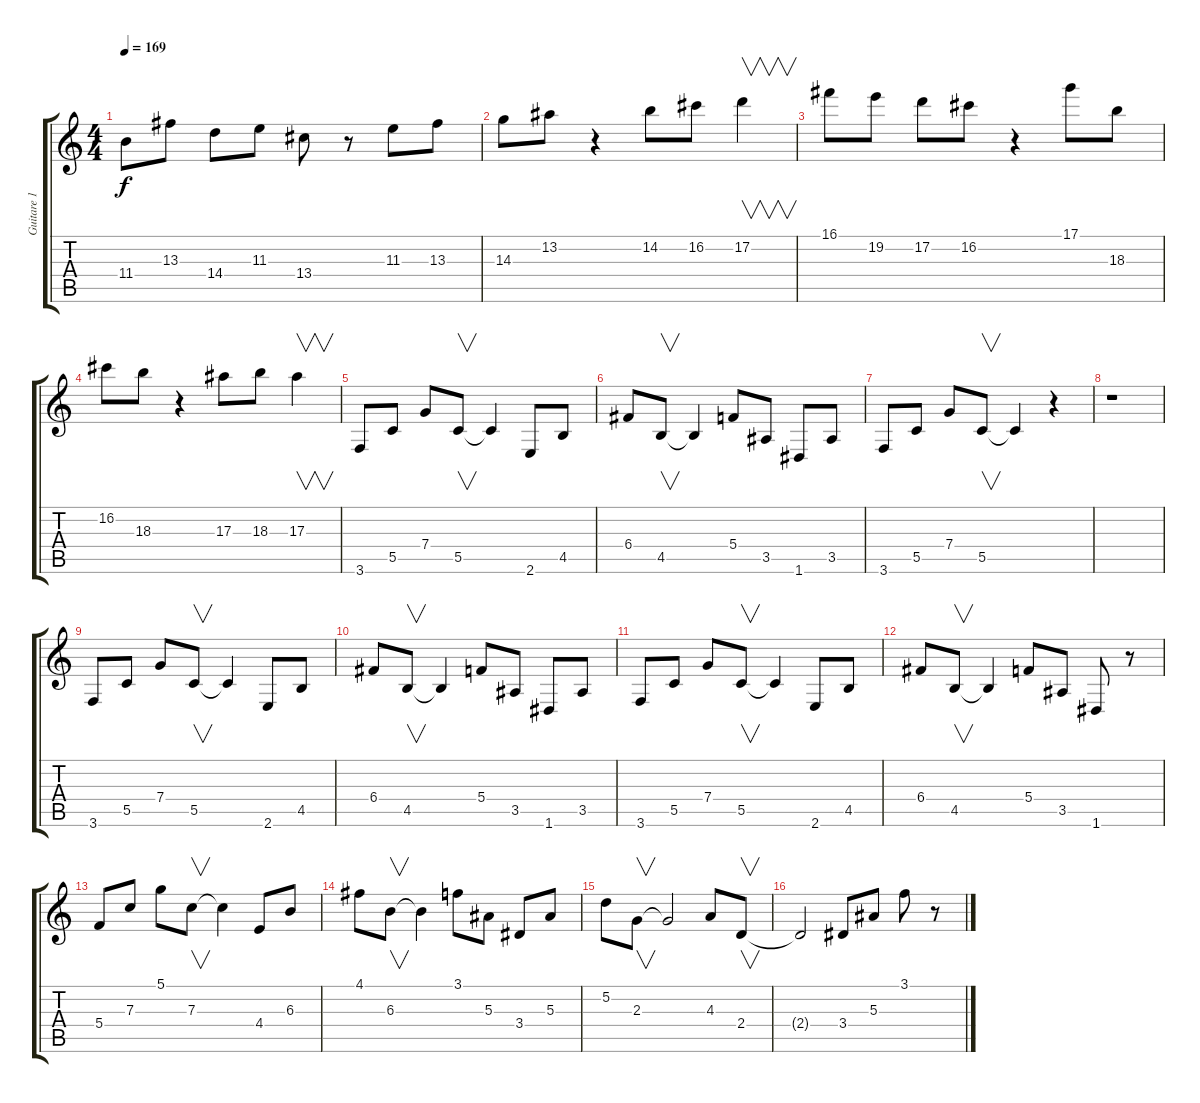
\track ("Guitare 1" "Guitare 1") {instrument distortionguitar}
\staff {score tabs}
\tuning (D4 A3 F3 C3 G2 D2) {hide}
\ts (4 4)
\tempo 169
\clef g2
\ks c
11.4.8{dy f} 13.3.8 14.4.8 11.3.8 13.4.8 r.8 11.3.8 13.3.8 |
14.3.8 13.2.8 r.4 14.2.8 16.2.8 17.2.4{v} |
16.1.8 19.2.8 17.2.8 16.2.8 r.4 17.1.8 18.3.8 |
16.2.8 18.3.8 r.4 17.3.8 18.3.8 17.3.4{v} |
3.6.8 5.5.8 7.4.8 5.5.8{v} 5.5{t}.4 2.6.8 4.5.8 |
6.4.8 4.5.8{v} 4.5{t}.4 5.4.8 3.5.8 1.6.8 3.5.8 |
3.6.8 5.5.8 7.4.8 5.5.8{v} 5.5{t}.4 r.4 |
r.1 |
3.6.8 5.5.8 7.4.8 5.5.8{v} 5.5{t}.4 2.6.8 4.5.8 |
6.4.8 4.5.8{v} 4.5{t}.4 5.4.8 3.5.8 1.6.8 3.5.8 |
3.6.8 5.5.8 7.4.8 5.5.8{v} 5.5{t}.4 2.6.8 4.5.8 |
6.4.8 4.5.8{v} 4.5{t}.4 5.4.8 3.5.8 1.6.8 r.8 |
5.4.8 7.3.8 5.1.8 7.3.8{v} 7.3{t}.4 4.4.8 6.3.8 |
4.1.8 6.3.8{v} 6.3{t}.4 3.1.8 5.3.8 3.4.8 5.3.8 |
5.2.8 2.3.8{v} 2.3{t}.2 4.3.8 2.4.8{v} |
2.4{t}.2 3.4.8 5.3.8 3.1.8 r.8
